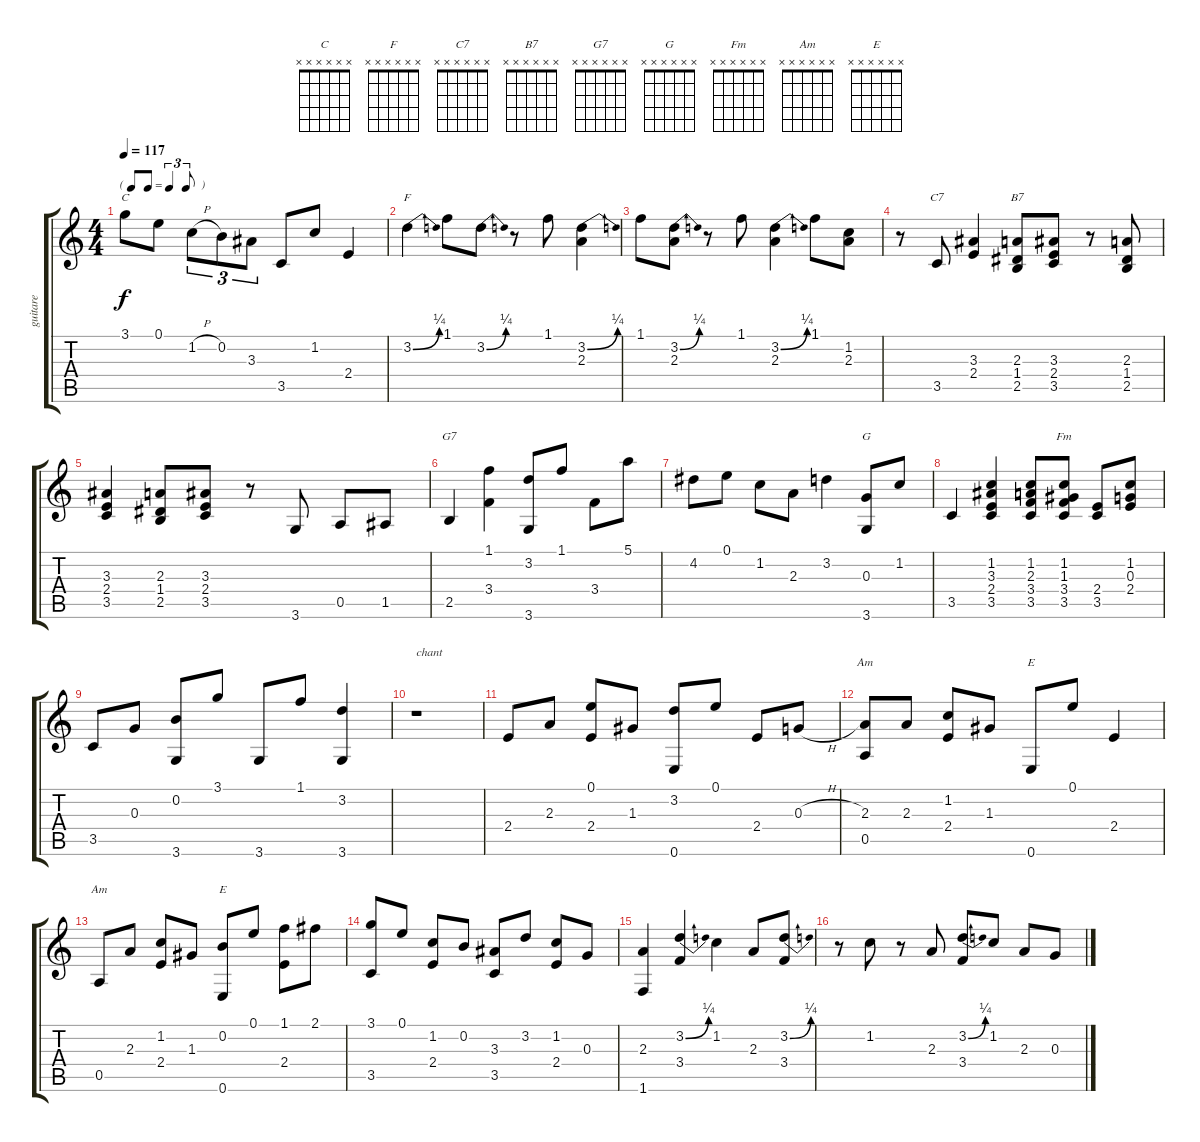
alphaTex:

\track ("guitare" "guitare") {instrument acousticguitarsteel}
\staff {score tabs}
\tuning (E4 B3 G3 D3 A2 E2) {hide}
\chord ("C" x x x x x x)
\chord ("F" x x x x x x)
\chord ("C7" x x x x x x)
\chord ("B7" x x x x x x)
\chord ("G7" x x x x x x)
\chord ("G" x x x x x x)
\chord ("Fm" x x x x x x)
\chord ("Am" 0 1 2 2 0 0)
\chord ("E" 0 0 1 2 2 0)
\chord ("Am" x x x x x x)
\chord ("E" x x x x x x)
\ts (4 4)
\tf triplet8th
\tempo 117
\clef g2
\ks c
3.1.8{ch "C" dy f} 0.1.8 1.2{h}.8{tu (3 2)} 0.2.8{tu (3 2)} 3.3.8{tu (3 2)} 3.5.8 1.2.8 2.4.4 |
3.2{be (bend 0 0 60 1)}.4{ch "F"} 1.1.8 3.2{be (bend 0 0 60 1)}.8 r.8 1.1.8 (3.2{be (bend 0 0 60 1)} 2.3).4 |
1.1.8 (3.2{be (bend 0 0 60 1)} 2.3).8 r.8 1.1.8 (3.2{be (bend 0 0 60 1)} 2.3).4 1.1.8 (1.2 2.3).8 |
r.8 3.5.8{ch "C7"} (3.3 2.4).4 (2.3 1.4 2.5).8{ch "B7"} (3.3 2.4 3.5).8 r.8 (2.3 1.4 2.5).8 |
(3.3 2.4 3.5).4 (2.3 1.4 2.5).8 (3.3 2.4 3.5).8 r.8 3.6.8 0.5.8 1.5.8 |
2.5.4{ch "G7"} (1.1 3.4).4 (3.2 3.6).8 1.1.8 3.4.8 5.1.8 |
4.2.8 0.1.8 1.2.8 2.3.8 3.2.4 (0.3 3.6).8{ch "G"} 1.2.8 |
3.5.4 (1.2 3.3 2.4 3.5).4 (1.2 2.3 3.4 3.5).8 (1.2 1.3 3.4 3.5).8{ch "Fm"} (2.4 3.5).8 (1.2 0.3 2.4).8 |
3.5.8 0.3.8 (0.2 3.6).8 3.1.8 3.6.8 1.1.8 (3.2 3.6).4 |
r.1{txt "chant"} |
2.4.8 2.3.8 (0.1 2.4).8 1.3.8 (3.2 0.6).8 0.1.8 2.4.8 0.3{h}.8 |
(2.3 0.5).8{ch "Am"} 2.3.8 (1.2 2.4).8 1.3.8 0.6.8{ch "E"} 0.1.8 2.4.4 |
0.5.8{ch "Am"} 2.3.8 (1.2 2.4).8 1.3.8 (0.2 0.6).8{ch "E"} 0.1.8 (1.1 2.4).8 2.1.8 |
(3.1 3.5).8 0.1.8 (1.2 2.4).8 0.2.8 (3.3 3.5).8 3.2.8 (1.2 2.4).8 0.3.8 |
(2.3 1.6).4 (3.2{be (bend 0 0 60 1)} 3.4).4 1.2.4 2.3.8 (3.2{be (bend 0 0 60 1)} 3.4).8 |
r.8 1.2.8 r.8 2.3.8 (3.2{be (bend 0 0 60 1)} 3.4).8 1.2.8 2.3.8 0.3.8
